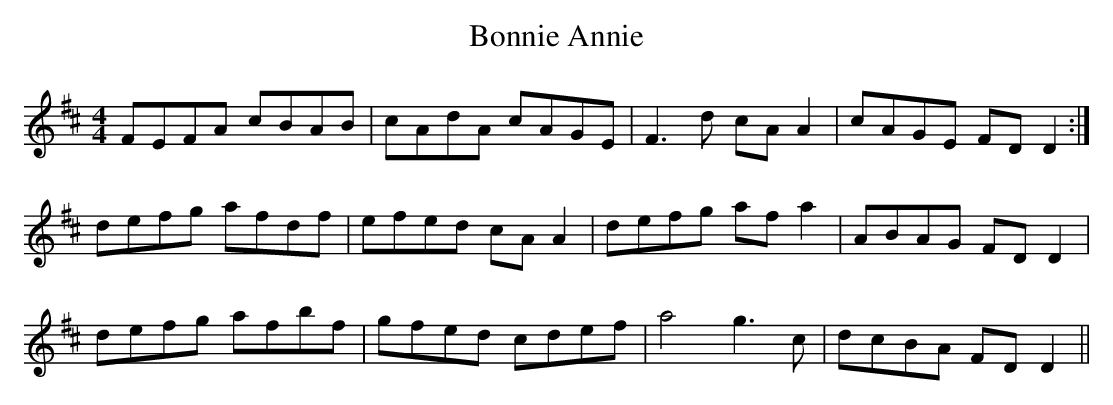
X:1
T: Bonnie Annie
L: 1/8
M: 4/4
K: D
FEFA cBAB|cAdA cAGE|F3 d cA A2|cAGE FD D2 :|
defg afdf|efed cA A2|defg af a2|ABAG FD D2|
defg afbf|gfed cdef|a4 g3 c|dcBA FD D2 ||
